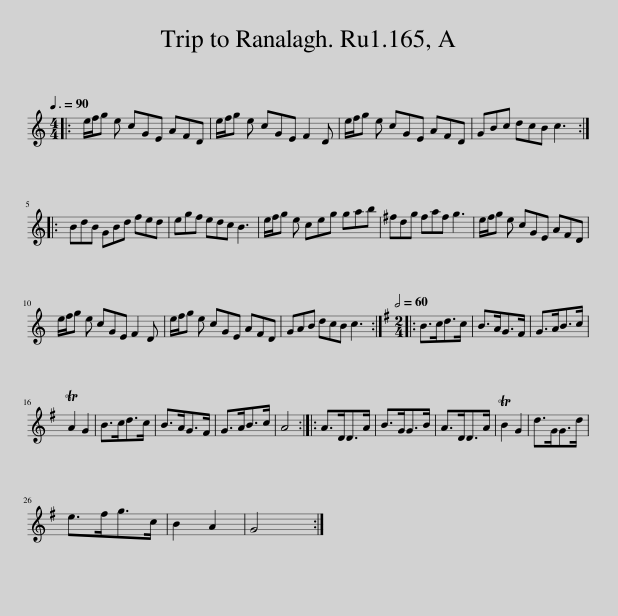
X:1
L:1/8
Q:3/8=90
M:4/4
I:linebreak $
K:C
V:1 treble
V:1
|: e/f/g e cGE AFD | e/f/g e cGE F2 D | e/f/g e cGE AFD | GBc dcB c3 ::$ BdB GBd fed | %5
 egf edc B3 | e/f/g e ceg gab | ^fdg faf g3 | e/f/g e cGE AFD |$ e/f/g e cGE F2 D | %10
 e/f/g e cGE AFD | GAB dcB c3 ::[K:G][M:2/4][Q:1/2=60] B>cd>c | B>AG>F | G>AB>c |$ %15
 TA2 G2 | B>cd>c | B>AG>F | G>AB>c | A4 :: %20
 A>DD>A | B>GG>B | A>DD>A | TB2 G2 | d>GG>d |$ %25
 e>fg>c | B2 A2 | G4 :| %28
